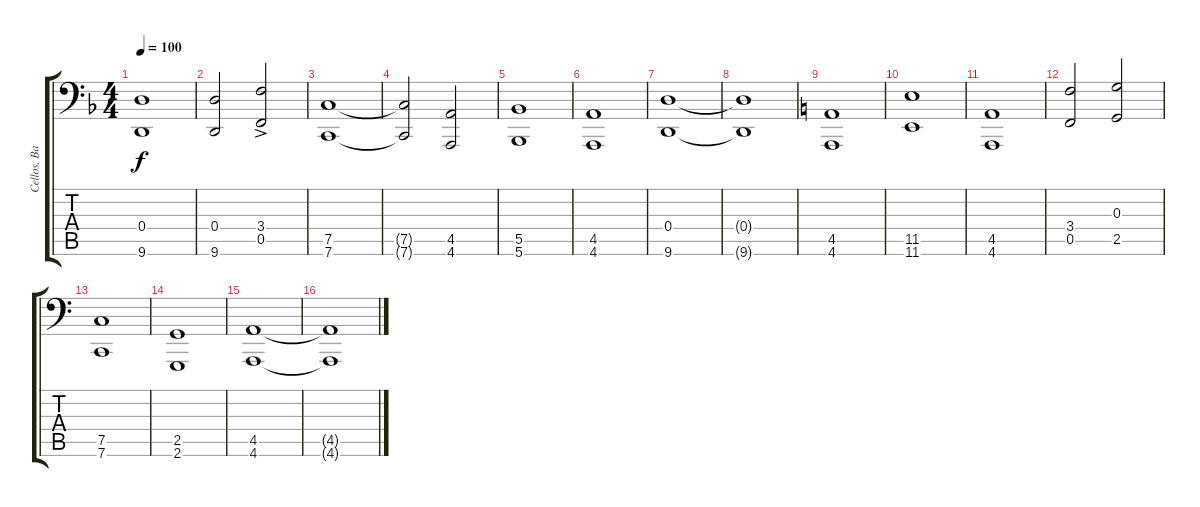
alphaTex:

\track ("Cellos, Basses" "Cellos, Ba") {instrument stringensemble1}
\staff {score tabs}
\tuning (E4 B3 G3 D3 F2 F1) {hide}
\ts (4 4)
\tempo 100
\clef f4
\ks dminor
(0.4 9.6).1{dy f} |
(0.4 9.6).2 (3.4{ac} 0.5{ac}).2 |
(7.5 7.6).1 |
(7.5{t} 7.6{t}).2 (4.5 4.6).2 |
(5.5 5.6).1 |
(4.5 4.6).1 |
(0.4 9.6).1 |
(0.4{t} 9.6{t}).1 |
\ks aminor
(4.5 4.6).1 |
(11.5 11.6).1 |
(4.5 4.6).1 |
(3.4 0.5).2 (0.3 2.5).2 |
(7.5 7.6).1 |
(2.5 2.6).1 |
(4.5 4.6).1 |
(4.5{t} 4.6{t}).1
